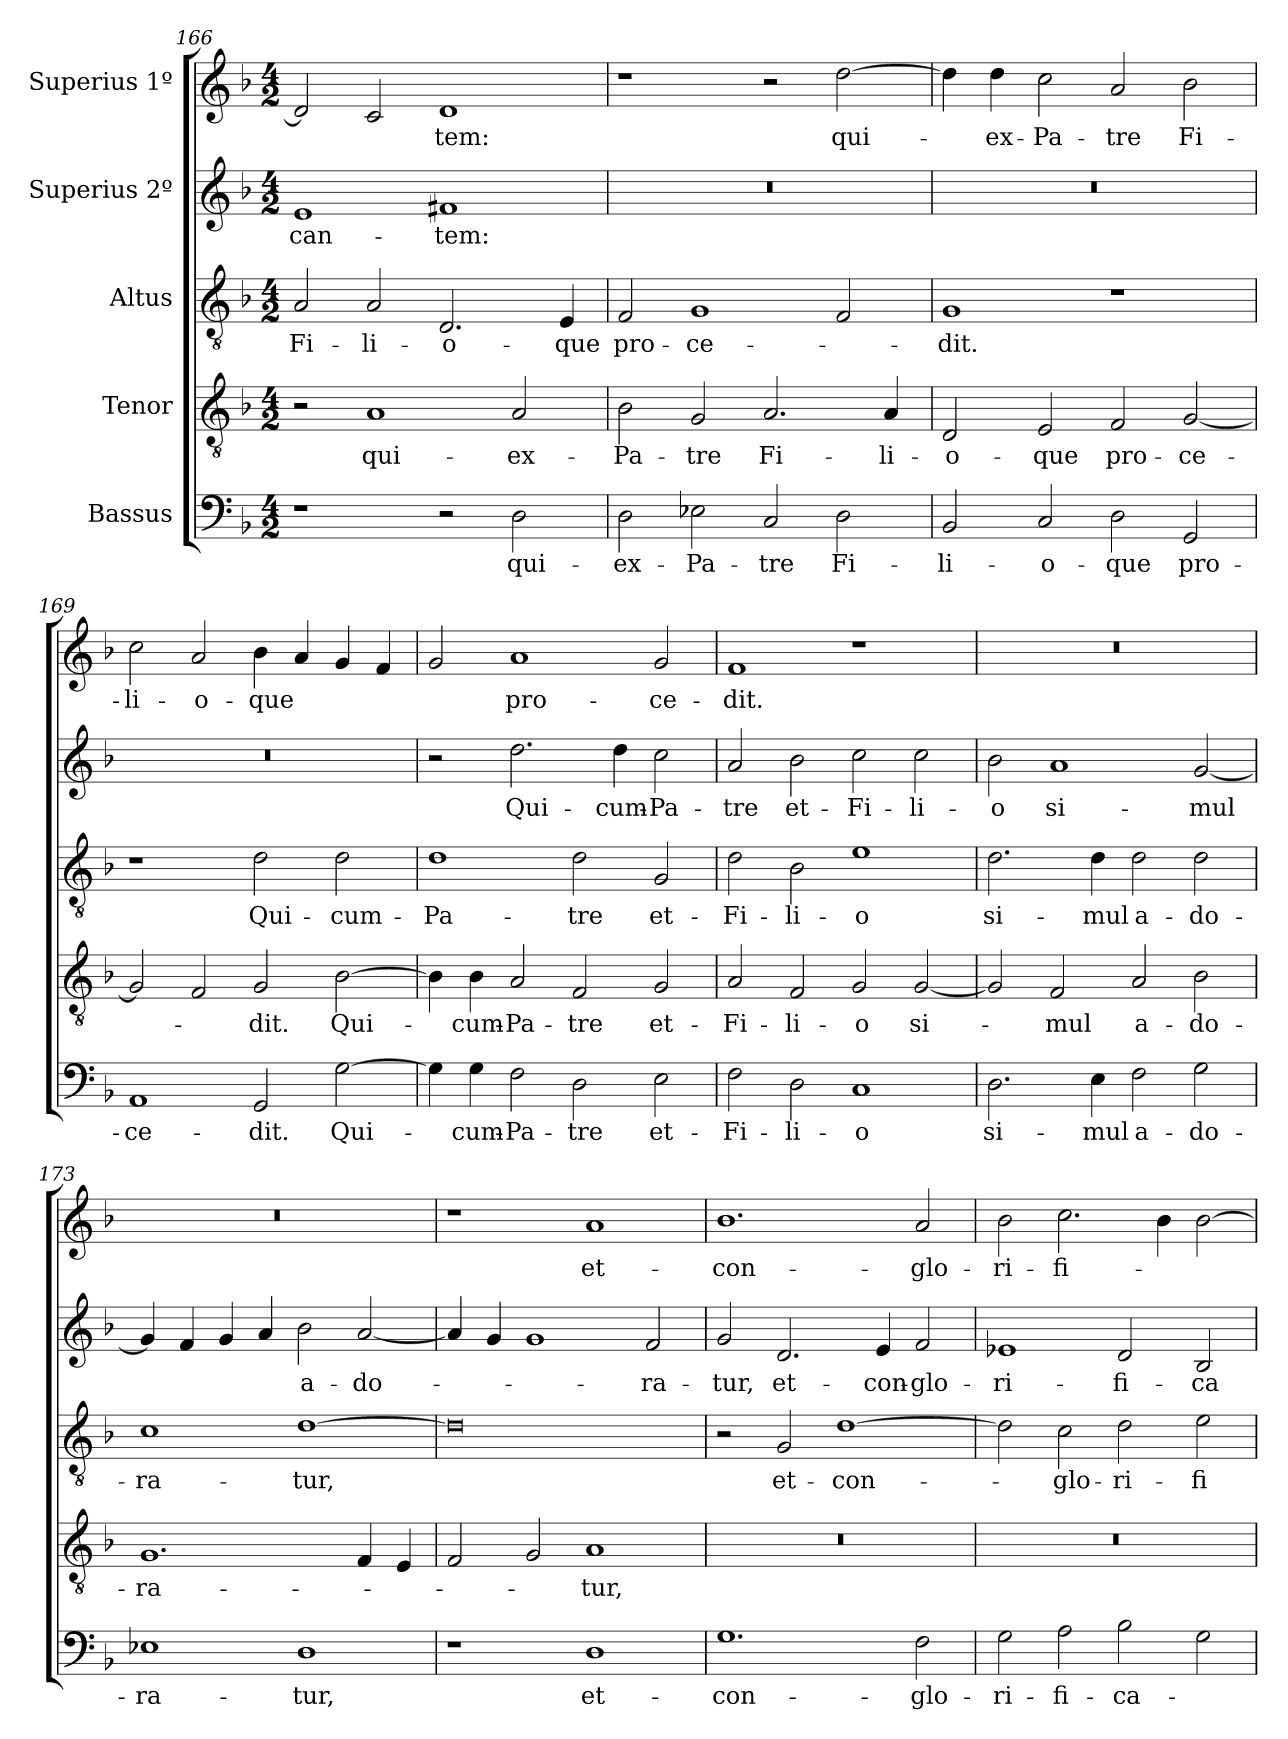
**kern	**text	**kern	**text	**kern	**text	**kern	**text	**kern	**text
*part5	*part5	*part4	*part4	*part3	*part3	*part2	*part2	*part1	*part1
*staff5	*staff5	*staff4	*staff4	*staff3	*staff3	*staff2	*staff2	*staff1	*staff1
*I"Bassus	*	*I"Tenor	*	*I"Altus	*	*I"Superius 2º	*	*I"Superius 1º	*
*clefF4	*	*clefGv2	*	*clefGv2	*	*clefG2	*	*clefG2	*
*k[b-]	*	*k[b-]	*	*k[b-]	*	*k[b-]	*	*k[b-]	*
*M4/2	*	*M4/2	*	*M4/2	*	*M4/2	*	*M4/2	*
=166	=166	=166	=166	=166	=166	=166	=166	=166	=166
1r	.	2r	.	2A/	Fi-	1e/	-can-	2d/]	.
.	.	1A/	qui-	2A/	-li-	.	.	2c/	.
2r	.	.	.	2.D/	-o-	1f#X/	-tem:	1d/	-tem:
2D\	qui-	2A/	ex-	.	.	.	.	.	.
.	.	.	.	4E/	-que	.	.	.	.
=167	=167	=167	=167	=167	=167	=167	=167	=167	=167
2D\	ex-	2B-\	Pa-	2F/	pro-	0r	.	1r	.
2E-X\	Pa-	2G/	-tre	1G/	-ce-	.	.	.	.
2C/	-tre	2.A/	Fi-	.	.	.	.	2r	.
2D\	Fi-	.	.	2F/	.	.	.	[2dd\	qui-
.	.	4A/	-li-	.	.	.	.	.	.
=168	=168	=168	=168	=168	=168	=168	=168	=168	=168
2BB-/	-li-	2D/	-o-	1G/	-dit.	0r	.	4dd\]	.
.	.	.	.	.	.	.	.	4dd\	ex-
2C/	-o-	2E/	-que	.	.	.	.	2cc\	Pa-
2D\	-que	2F/	pro-	1r	.	.	.	2a/	-tre
2GG/	pro-	[2G/	-ce-	.	.	.	.	2b-\	Fi-
=169	=169	=169	=169	=169	=169	=169	=169	=169	=169
1AA/	-ce-	2G/]	.	1r	.	0r	.	2cc\	-li-
.	.	2F/	.	.	.	.	.	2a/	-o-
2GG/	-dit.	2G/	-dit.	2d\	Qui-	.	.	4b-\	-que
.	.	.	.	.	.	.	.	4a/	.
[2G\	Qui-	[2B-\	Qui-	2d\	cum-	.	.	4g/	.
.	.	.	.	.	.	.	.	4f/	.
=170	=170	=170	=170	=170	=170	=170	=170	=170	=170
4G\]	.	4B-\]	.	1d\	Pa-	2r	.	2g/	.
4G\	cum-	4B-\	cum-	.	.	.	.	.	.
2F\	Pa-	2A/	Pa-	.	.	2.dd\	Qui-	1a/	pro-
2D\	-tre	2F/	-tre	2d\	-tre	.	.	.	.
.	.	.	.	.	.	4dd\	cum-	.	.
2E\	et-	2G/	et-	2G/	et-	2cc\	Pa-	2g/	-ce-
=171	=171	=171	=171	=171	=171	=171	=171	=171	=171
2F\	Fi-	2A/	Fi-	2d\	Fi-	2a/	-tre	1f/	-dit.
2D\	-li-	2F/	-li-	2B-\	-li-	2b-\	et-	.	.
1C/	-o	2G/	-o	1e\	-o	2cc\	Fi-	1r	.
.	.	[2G/	si-	.	.	2cc\	-li-	.	.
=172	=172	=172	=172	=172	=172	=172	=172	=172	=172
2.D\	si-	2G/]	.	2.d\	si-	2b-\	-o	0r	.
.	.	2F/	-mul	.	.	1a/	si-	.	.
4E\	-mul	.	.	4d\	-mul	.	.	.	.
2F\	a-	2A/	a-	2d\	a-	.	.	.	.
2G\	-do-	2B-\	-do-	2d\	-do-	[2g/	-mul	.	.
=173	=173	=173	=173	=173	=173	=173	=173	=173	=173
1E-X\	-ra-	1.G/	-ra-	1c\	-ra-	4g/]	.	0r	.
.	.	.	.	.	.	4f/	.	.	.
.	.	.	.	.	.	4g/	.	.	.
.	.	.	.	.	.	4a/	.	.	.
1D\	-tur,	.	.	[1d\	-tur,	2b-\	a-	.	.
.	.	4F/	.	.	.	[2a/	-do-	.	.
.	.	4E/	.	.	.	.	.	.	.
=174	=174	=174	=174	=174	=174	=174	=174	=174	=174
1r	.	2F/	.	0d\]	.	4a/]	.	1r	.
.	.	.	.	.	.	4g/	.	.	.
.	.	2G/	.	.	.	1g/	.	.	.
1D\	et-	1A/	-tur,	.	.	.	.	1a/	et-
.	.	.	.	.	.	2f/	-ra-	.	.
=175	=175	=175	=175	=175	=175	=175	=175	=175	=175
1.G\	con-	0r	.	2r	.	2g/	-tur,	1.b-\	con-
.	.	.	.	2G/	et-	2.d/	et-	.	.
.	.	.	.	[1d\	con-	.	.	.	.
.	.	.	.	.	.	4e/	con-	.	.
2F\	-glo-	.	.	.	.	2f/	-glo-	2a/	-glo-
=176	=176	=176	=176	=176	=176	=176	=176	=176	=176
2G\	-ri-	0r	.	2d\]	.	1e-X/	-ri-	2b-\	-ri-
2A\	-fi-	.	.	2c\	-glo-	.	.	2.cc\	-fi-
2B-\	-ca-	.	.	2d\	-ri-	2d/	-fi-	.	.
.	.	.	.	.	.	.	.	4b-\	.
2G\	.	.	.	2e\	-fi-	2B-/	-ca-	[2b-\	.
=	=	=	=	=	=	=	=	=	=
*-	*-	*-	*-	*-	*-	*-	*-	*-	*-
